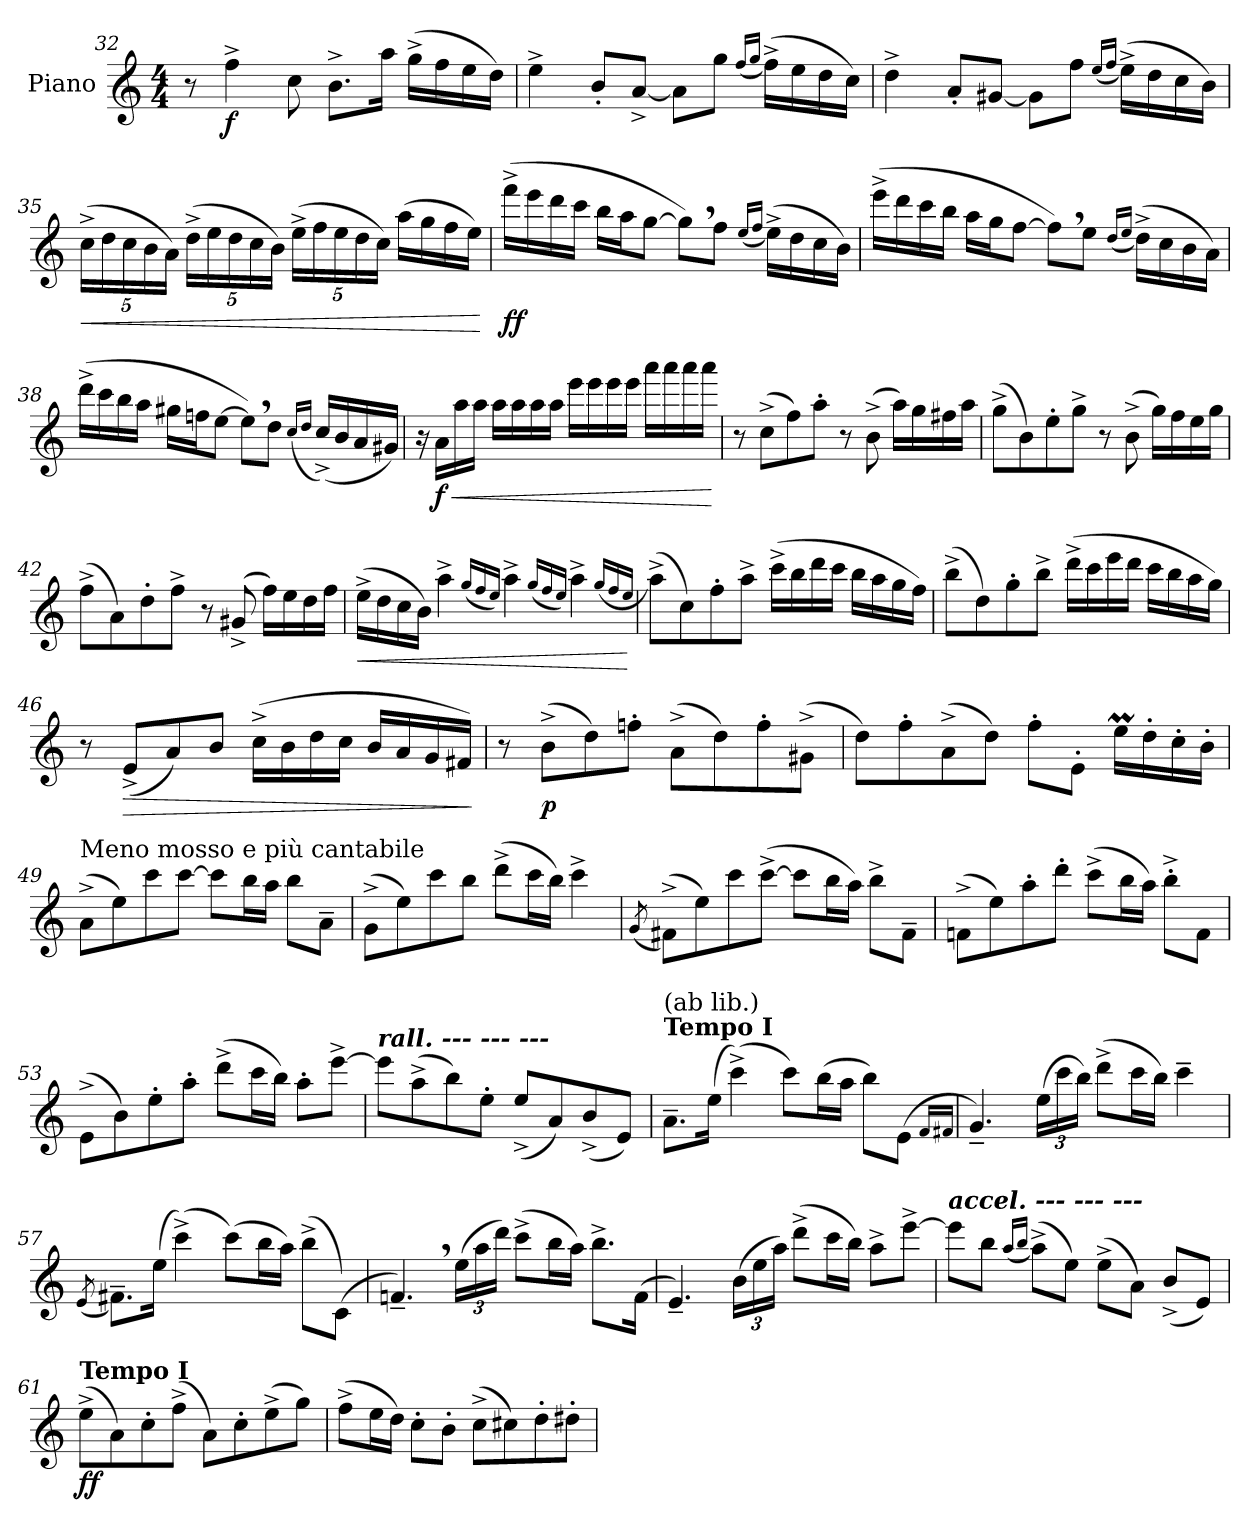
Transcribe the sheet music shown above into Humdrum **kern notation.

**kern	**dynam
*part1	*part1
*staff1	*staff1
*I"Piano	*
*I'Pno.	*
*clefG2	*
*ITrd1c2	*
*k[b-e-]	*
*M4/4	*
=32	=32
8r	.
!	!LO:DY:b
4ee-^\	f
8b-\	.
8.a^\L	.
16gg\Jk	.
(>16ff^\LL	.
16ee-\	.
16dd\	.
16cc\JJ)	.
=33	=33
4dd^\	.
8a'/L	.
[8g^/J	.
8g\L]	.
8ff\J	.
(<16qee-/LL	.
16qff/JJ	.
(>16ee-^\LL)	.
16dd\	.
16cc\	.
16b-\JJ)	.
!!LO:PB:g=z
=34	=34
4cc^\	.
8g'/L	.
[8f#X/J	.
8f#\L]	.
8ee-\J	.
(<16qdd/LL	.
16qee-/JJ	.
(>16dd^\LL)	.
16cc\	.
16b-\	.
16a\JJ)	.
=35	=35
*Xbrackettup	*
!	!LO:HP:b
(>20b-^\LL	<
20cc\	.
20b-\	.
20a\	.
20g\JJ)	.
(>20cc^\LL	.
20dd\	.
20cc\	.
20b-\	.
20a\JJ)	.
(>20dd^\LL	.
20ee-\	.
20dd\	.
20cc\	.
20b-\JJ)	.
(>16gg\LL	.
16ff\	.
16ee-\	.
16dd\JJ)	.
.	[
!!LO:LB:g=z
=36	=36
!	!LO:DY:b
(>16eee-^\LL	ff
16ddd\	.
16ccc\	.
16bb-\JJ	.
16aa\LL	.
16gg\J	.
[8ff\J	.
8ff,\L])	.
8ee-\J	.
(<16qdd/LL	.
16qee-/JJ	.
(>16dd^\LL)	.
16cc\	.
16b-\	.
16a\JJ)	.
!!LO:LB:g=z
=37	=37
(>16ddd^\LL	.
16ccc\	.
16bb-\	.
16aa\JJ	.
16gg\LL	.
16ff\J	.
[8ee-\J	.
8ee-,\L])	.
8dd\J	.
(<16qcc/LL	.
16qdd/JJ	.
(>16cc^\LL)	.
16b-\	.
16a\	.
16g\JJ)	.
=38	=38
(>16ccc^\LL	.
16bb-\	.
16aa\	.
16gg\JJ	.
16ff#X\LL	.
16ee-X\J	.
[8dd\J	.
8dd,\L])	.
8cc\J	.
(<16qb-/LL	.
16qcc/JJ	.
(<16b-^/LL)	.
16a/	.
16g/	.
16f#X/JJ)	.
!!LO:LB:g=z
=39	=39
16r	.
!	!LO:HP:b
!	!LO:DY:n=1:b
16g\LL	< f
16gg\	.
16gg\JJ	.
16gg\LL	.
16gg\	.
16gg\	.
16gg\JJ	.
16ddd\LL	.
16ddd\	.
16ddd\	.
16ddd\JJ	.
16ggg\LL	.
16ggg\	.
16ggg\	.
16ggg\JJ	.
.	[
=40	=40
8r	.
(>8b-^\L	.
8ee-\)	.
8gg'\J	.
8r	.
(>8a^\	.
16gg\LL)	.
16ff\	.
16een\	.
16gg\JJ	.
=41	=41
(>8ff^\L	.
8a\)	.
8dd'\	.
8ff^\J	.
8r	.
(>8a^\	.
16ff\LL)	.
16ee-\	.
16dd\	.
16ff\JJ	.
!!LO:LB:g=z
=42	=42
(>8ee-^\L	.
8g\)	.
8cc'\	.
8ee-^\J	.
8r	.
(>8f#X^/	.
16ee-\LL)	.
16dd\	.
16cc\	.
16ee-\JJ	.
=43	=43
!	!LO:HP:b
(>16dd^\LL	<
16cc\	.
16b-\	.
16a\JJ)	.
4gg^\	.
(<16qff/LL	.
16qee-/	.
16qdd/JJ)	.
4gg^\	.
(<16qff/LL	.
16qee-/	.
16qdd/JJ)	.
4gg^\	.
(<16qff/LL	.
16qee-/	.
16qdd/JJ	.
.	[
=44	=44
(>8gg^\L)	.
8b-\)	.
8ee-'\	.
8gg^\J	.
(>16bb-^\LL	.
16aa\	.
16ccc\	.
16bb-\JJ	.
16aa\LL	.
16gg\	.
16ff\	.
16ee-\JJ)	.
!!LO:LB:g=z
=45	=45
(>8aa^\L	.
8cc\)	.
8ff'\	.
8aa^\J	.
(>16ccc^\LL	.
16bb-\	.
16ddd\	.
16ccc\JJ	.
16bb-\LL	.
16aa\	.
16gg\	.
16ff\JJ)	.
=46	=46
8r	.
!	!LO:HP:b
(<8d^/L	>
8g/)	.
8a/J	.
(>16b-^\LL	.
16a\	.
16cc\	.
16b-\JJ	.
16a/LL	.
16g/	.
16f/	.
16en/JJ)	.
.	]
=47	=47
8r	.
!	!LO:DY:b
(>8a^\L	p
8cc\)	.
8ee-X'\J	.
(>8g^\L	.
8cc\)	.
8ee-'\	.
(>8f#X^\J	.
!!LO:LB:g=z
=48	=48
8cc\L)	.
8ee-'\	.
(>8g^\	.
8cc\J)	.
8ee-'\L	.
8d'\J	.
16ddm\LL	.
16cc'\	.
16b-'\	.
16a'\JJ	.
!!LO:LB:g=z
=49	=49
!LO:TX:a:t=Meno mosso e più cantabile	!
(>8g^\L	.
8dd\)	.
8bb-\	.
[8bb-\J	.
8bb-\L]	.
16aa\L	.
16gg\JJ	.
8aa\L	.
8g~\J	.
=50	=50
(>8f^\L	.
8dd\)	.
8bb-\	.
8aa\J	.
(>8ccc^\L	.
16bb-\L	.
16aa\JJ)	.
4bb-^\	.
=51	=51
(<8qf/	.
(>8en^\L)	.
8dd\)	.
8bb-\	.
(>[8bb-^\J	.
8bb-\L]	.
16aa\L	.
16gg\JJ)	.
8aa^\L	.
8e~\J	.
=52	=52
(>8e-X^\L	.
8dd\)	.
8gg'\	.
8ccc'\J	.
(>8bb-^\L	.
16aa\L	.
16gg\JJ)	.
8aa'^\L	.
8e-\J	.
!!LO:LB:g=z
=53	=53
(>8d^\L	.
8a\)	.
8dd'\	.
8gg'\J	.
(>8ccc^\L	.
16bb-\L	.
16aa\JJ)	.
8gg'\L	.
[8ddd^\J	.
=54	=54
!LO:TX:a:Bi:t=rall. --- --- ---	!
8ddd\L]	.
(>8gg^\	.
8aa\)	.
8dd'\J	.
(<8dd^/L	.
8g/)	.
(<8a^/	.
8d/J)	.
=55	=55
!LO:TX:a:B:t=Tempo I	!
!LO:TX:a:t=(ab lib.)	!
8.g~\L	.
(>16dd\Jk	.
(>4bb-^\)	.
8bb-\L)	.
(>16aa\L	.
16gg\JJ	.
8aa\L)	.
(>8d\J	.
16qe-/LL	.
16qen/JJ	.
=56	=56
4.f~/)	.
(>24dd\LL	.
24bb-\	.
24aa\JJ)	.
(>8ccc^\L	.
16bb-\L	.
16aa\JJ)	.
4bb-~\	.
!!LO:LB:g=z
=57	=57
(<8qd/	.
8.en~\L)	.
(>16dd\Jk	.
(>4bb-^\)	.
(>8bb-\L)	.
16aa\L	.
16gg\JJ)	.
(>8aa^\L	.
(>8B-\J)	.
=58	=58
4.e-X~,/)	.
(>24dd\LL	.
24gg\	.
24ccc\JJ)	.
(>8bb-^\L	.
16aa\L	.
16gg\JJ)	.
8.aa^\L	.
(>16e-\Jk	.
=59	=59
4.d~/)	.
(>24a\LL	.
24dd\	.
24gg\JJ)	.
(>8ccc^\L	.
16bb-\L	.
16aa\JJ)	.
8gg^\L	.
[8ddd^\J	.
!!LO:PB:g=z
=60	=60
!LO:TX:a:Bi:t=accel. --- --- ---	!
8ddd\L]	.
8aa\J	.
(<16qgg/LL	.
16qaa/JJ	.
(>8gg^\L)	.
8dd\J)	.
(>8dd^\L	.
8g\J)	.
(<8a^/L	.
8d/J)	.
=61	=61
!LO:TX:a:B:t=Tempo I	!
!	!LO:DY:b
(>8dd^\L	ff
8g\)	.
8b-'\	.
(>8ee-^\J	.
8g\L)	.
8b-'\	.
(>8dd^\	.
8ff\J)	.
=62	=62
(>8ee-^\L	.
16dd\L	.
16cc\JJ)	.
8b-'\L	.
8a'\J	.
(>8b-^\L	.
8bn\)	.
8cc'\	.
8cc#X'\J	.
=	=
*-	*-
